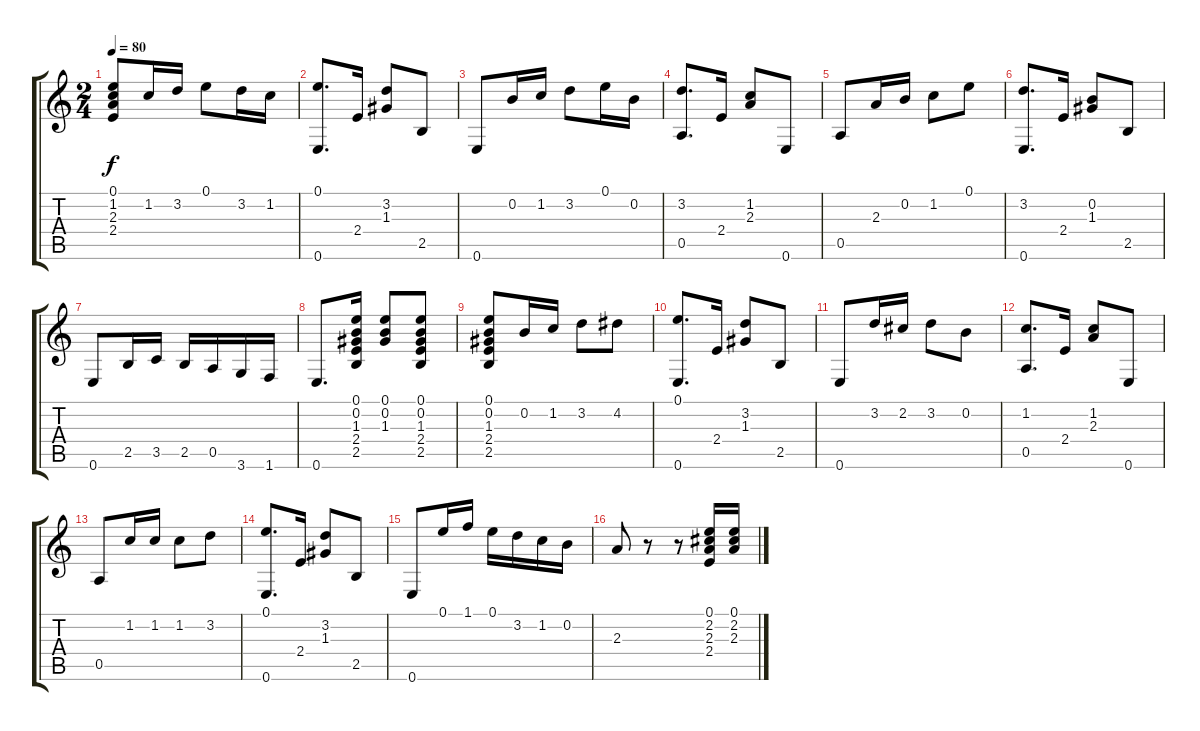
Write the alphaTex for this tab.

\track "" {instrument acousticguitarsteel}
\staff {score tabs}
\tuning (E4 B3 G3 D3 A2 E2) {hide}
\ts (2 4)
\tempo 80
\clef g2
\ks c
(0.1 1.2 2.3 2.4).8{dy f} 1.2.16 3.2.16 0.1.8 3.2.16 1.2.16 |
(0.1 0.6).8{d} 2.4.16 (3.2 1.3).8 2.5.8 |
0.6.8 0.2.16 1.2.16 3.2.8 0.1.16 0.2.16 |
(3.2 0.5).8{d} 2.4.16 (1.2 2.3).8 0.6.8 |
0.5.8 2.3.16 0.2.16 1.2.8 0.1.8 |
(3.2 0.6).8{d} 2.4.16 (0.2 1.3).8 2.5.8 |
0.6.8 2.5.16 3.5.16 2.5.16 0.5.16 3.6.16 1.6.16 |
0.6.8{d} (0.1 0.2 1.3 2.4 2.5).16 (0.1 0.2 1.3).8 (0.1 0.2 1.3 2.4 2.5).8 |
(0.1 0.2 1.3 2.4 2.5).8 0.2.16 1.2.16 3.2.8 4.2.8 |
(0.1 0.6).8{d} 2.4.16 (3.2 1.3).8 2.5.8 |
0.6.8 3.2.16 2.2.16 3.2.8 0.2.8 |
(1.2 0.5).8{d} 2.4.16 (1.2 2.3).8 0.6.8 |
0.5.8 1.2.16 1.2.16 1.2.8 3.2.8 |
(0.1 0.6).8{d} 2.4.16 (3.2 1.3).8 2.5.8 |
0.6.8 0.1.16 1.1.16 0.1.16 3.2.16 1.2.16 0.2.16 |
2.3.8 r.8 r.8 (0.1 2.2 2.3 2.4).16 (0.1 2.2 2.3).16
